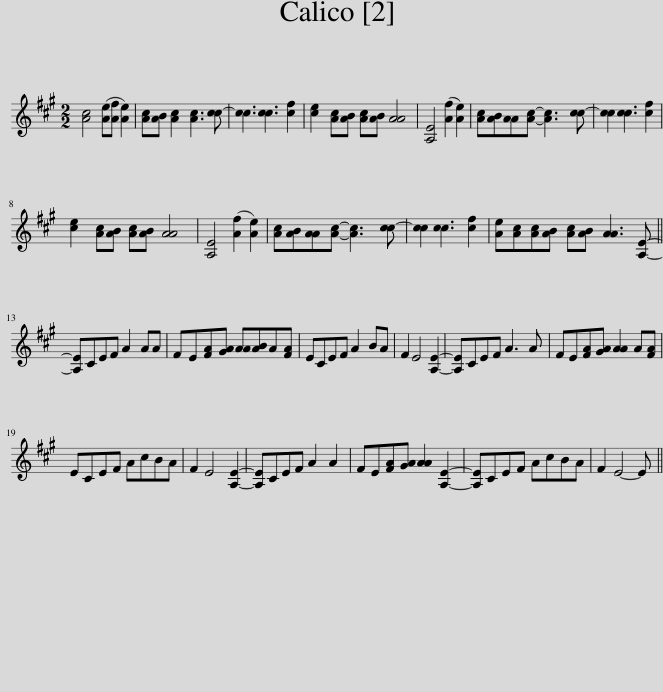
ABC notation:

X:1
L:1/8
M:2/2
I:linebreak $
K:A
V:1 treble
V:1
 [Ac]4 ([Ae][Af] [Ae]2) | [Ac][AB] [Ac]2 [Ac]3 [cc-] | [cc]3 [cc]3 [cf]2 | [ce]2 [Ac][AB] [Ac][AB] [AA]4 | [A,E]4 ([Af]2 [Ae]2) | %5
 [Ac][AB][AA][Ac]- [Ac]3 [cc-] | [cc]2 [cc]3 [cf]2 |$ [ce]2 [Ac][AB] [Ac][AB] [AA]4 | [A,E]4 ([Af]2 [Ae]2) | [Ac][AB][AA][Ac]- [Ac]3 [cc-] | %10
 [cc]2 [cc]3 [cf]2 | [Ae][Ac][Ac][AB] [Ac][AB] [AA]3 [A,E]- ||$ [A,E]CEF A2 AA | FE[FA][GA] [AA][AB]A[FA] | ECEF A2 BA | %15
 F2 E4 [A,E]2- | [A,E]CEF A3 A | FE[FA][GA] [AA]2 A[FA] |$ ECEF AcBA | F2 E4 [A,E]2- | %20
 [A,E]CEF A2 A2 | FE[FA][GA] [AA]2 [A,E]2- | [A,E]CEF AcBA | F2 E4- E || %24
